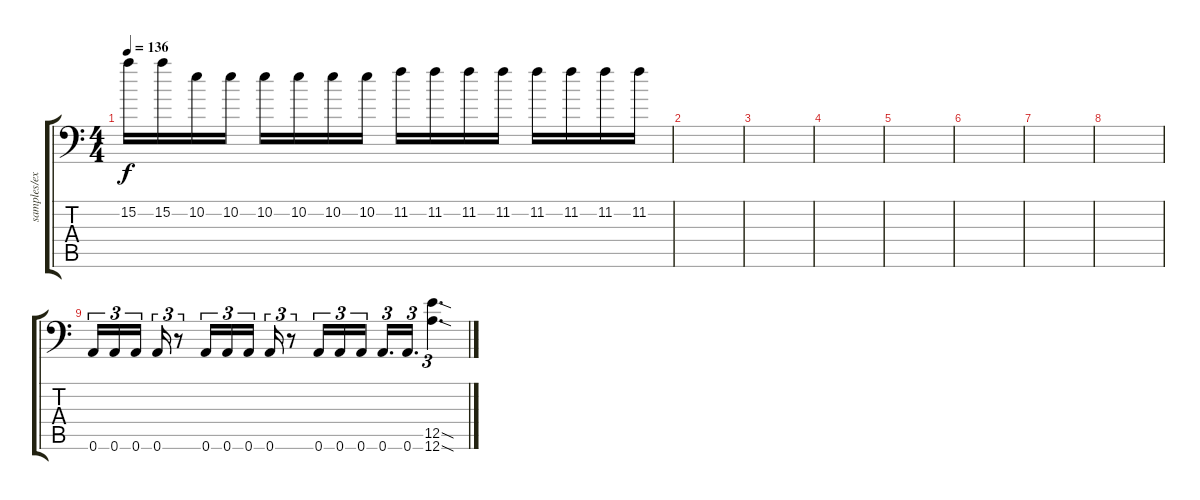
\track ("samples/extra guitar" "samples/ex") {instrument distortionguitar}
\staff {score tabs}
\tuning (B3 Gb3 D3 A2 E2 A1) {hide}
\ts (4 4)
\tempo 136
\clef f4
\ks c
15.2.16{dy f} 15.2.16 10.2.16 10.2.16 10.2.16 10.2.16 10.2.16 10.2.16 11.2.16 11.2.16 11.2.16 11.2.16 11.2.16 11.2.16 11.2.16 11.2.16 |
|
|
|
|
|
|
|
0.6.16{tu (3 2) volume 16 balance 0} 0.6.16{tu (3 2)} 0.6.16{tu (3 2) beam splitsecondary} 0.6.16{tu (3 2)} r.8{tu (3 2)} 0.6.16{tu (3 2) balance 8} 0.6.16{tu (3 2)} 0.6.16{tu (3 2) beam splitsecondary} 0.6.16{tu (3 2)} r.8{tu (3 2)} 0.6.16{tu (3 2)} 0.6.16{tu (3 2)} 0.6.16{tu (3 2) beam splitsecondary} 0.6.16{d tu (3 2)} 0.6.16{d tu (3 2)} (12.5{sod} 12.6{sod}).4{d tu (3 2)}
